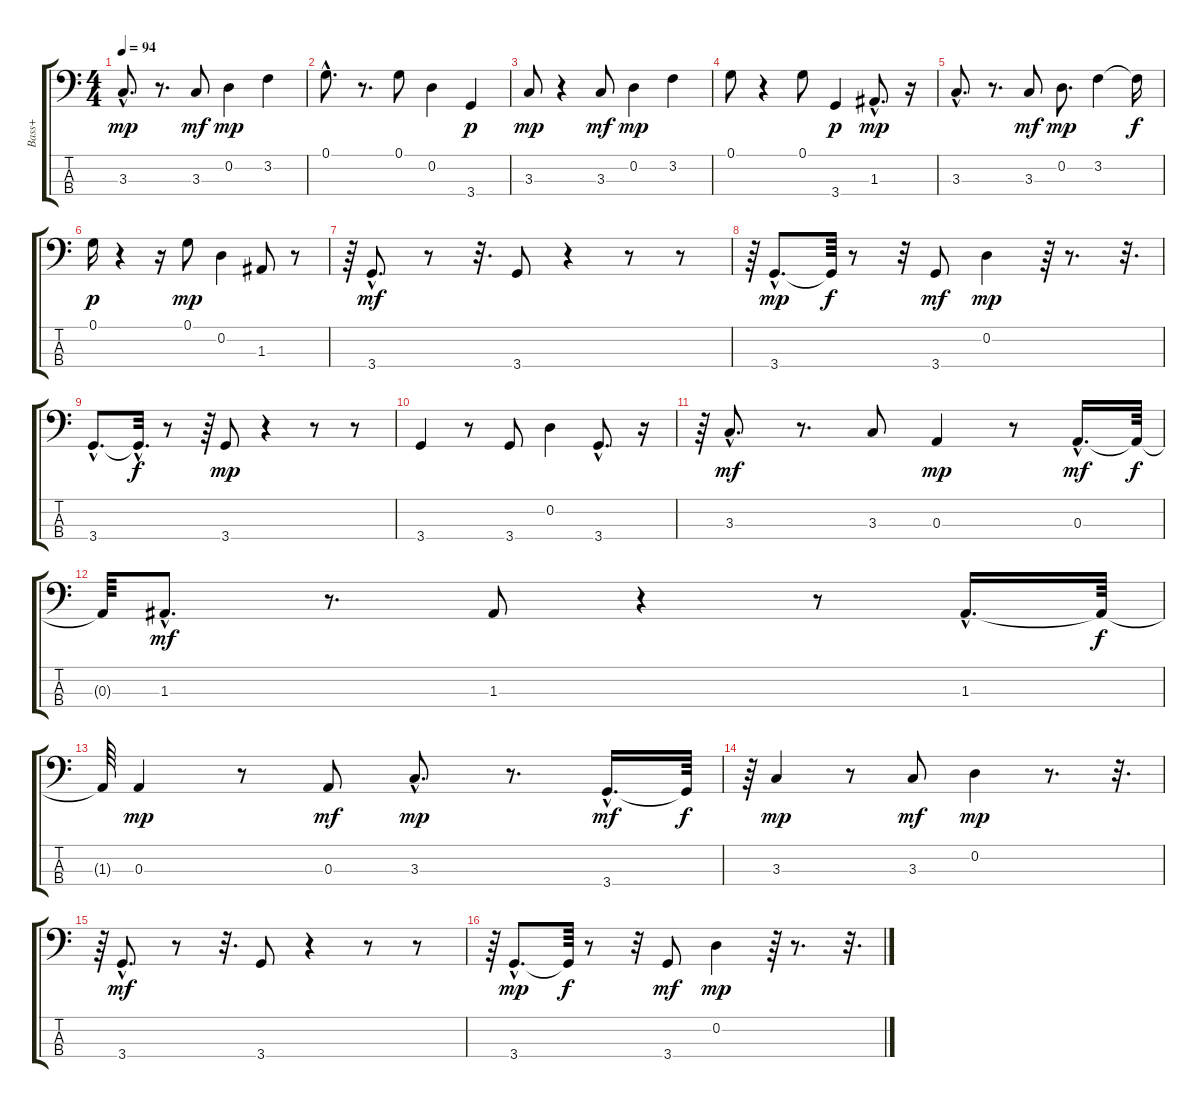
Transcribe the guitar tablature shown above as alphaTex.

\track ("Bass+" "Bass+") {instrument synthbass2}
\staff {score tabs}
\tuning (G2 D2 A1 E1) {hide}
\ts (4 4)
\tempo 94
\clef f4
\ks c
3.3{hac}.8{d dy mp} r.8{d} 3.3.8{dy mf} 0.2.4{dy mp} 3.2.4 |
0.1{hac}.8{d} r.8{d} 0.1.8 0.2.4 3.4.4{dy p} |
3.3.8{dy mp} r.4 3.3.8{dy mf} 0.2.4{dy mp} 3.2.4 |
0.1.8 r.4 0.1.8 3.4.4{dy p} 1.3{hac}.8{d dy mp} r.16 |
3.3{hac}.8{d} r.8{d} 3.3.8{dy mf} 0.2.8{d dy mp} 3.2.4 3.2{t}.16{dy f} |
0.1.16{dy p} r.4 r.16 0.1.8{dy mp} 0.2.4 1.3.8 r.8 |
r.64 3.4{hac}.8{d dy mf} r.8 r.32{d} 3.4.8 r.4 r.8 r.8 |
r.64 3.4{hac}.8{d dy mp} 3.4{t}.64{dy f} r.8 r.32 3.4.8{dy mf} 0.2.4{dy mp} r.64 r.8{d} r.32{d} |
3.4{hac}.8{d} 3.4{hac t}.32{d dy f} r.8 r.64 3.4.8{dy mp} r.4 r.8 r.8 |
3.4.4 r.8 3.4.8 0.2.4 3.4{hac}.8{d} r.16 |
r.64 3.3{hac}.8{d dy mf} r.8{d} 3.3.8 0.3.4{dy mp} r.8 0.3{hac}.16{d dy mf} 0.3{t}.64{dy f} |
0.3{t}.64 1.3{hac}.8{d dy mf} r.8{d} 1.3.8 r.4 r.8 1.3{hac}.16{d} 1.3{t}.64{dy f} |
1.3{t}.64 0.3.4{dy mp} r.8 0.3.8{dy mf} 3.3{hac}.8{d dy mp} r.8{d} 3.4{hac}.16{d dy mf} 3.4{t}.64{dy f} |
r.64 3.3.4{dy mp} r.8 3.3.8{dy mf} 0.2.4{dy mp} r.8{d} r.32{d} |
r.64 3.4{hac}.8{d dy mf} r.8 r.32{d} 3.4.8 r.4 r.8 r.8 |
r.64 3.4{hac}.8{d dy mp} 3.4{t}.64{dy f} r.8 r.32 3.4.8{dy mf} 0.2.4{dy mp} r.64 r.8{d} r.32{d}
